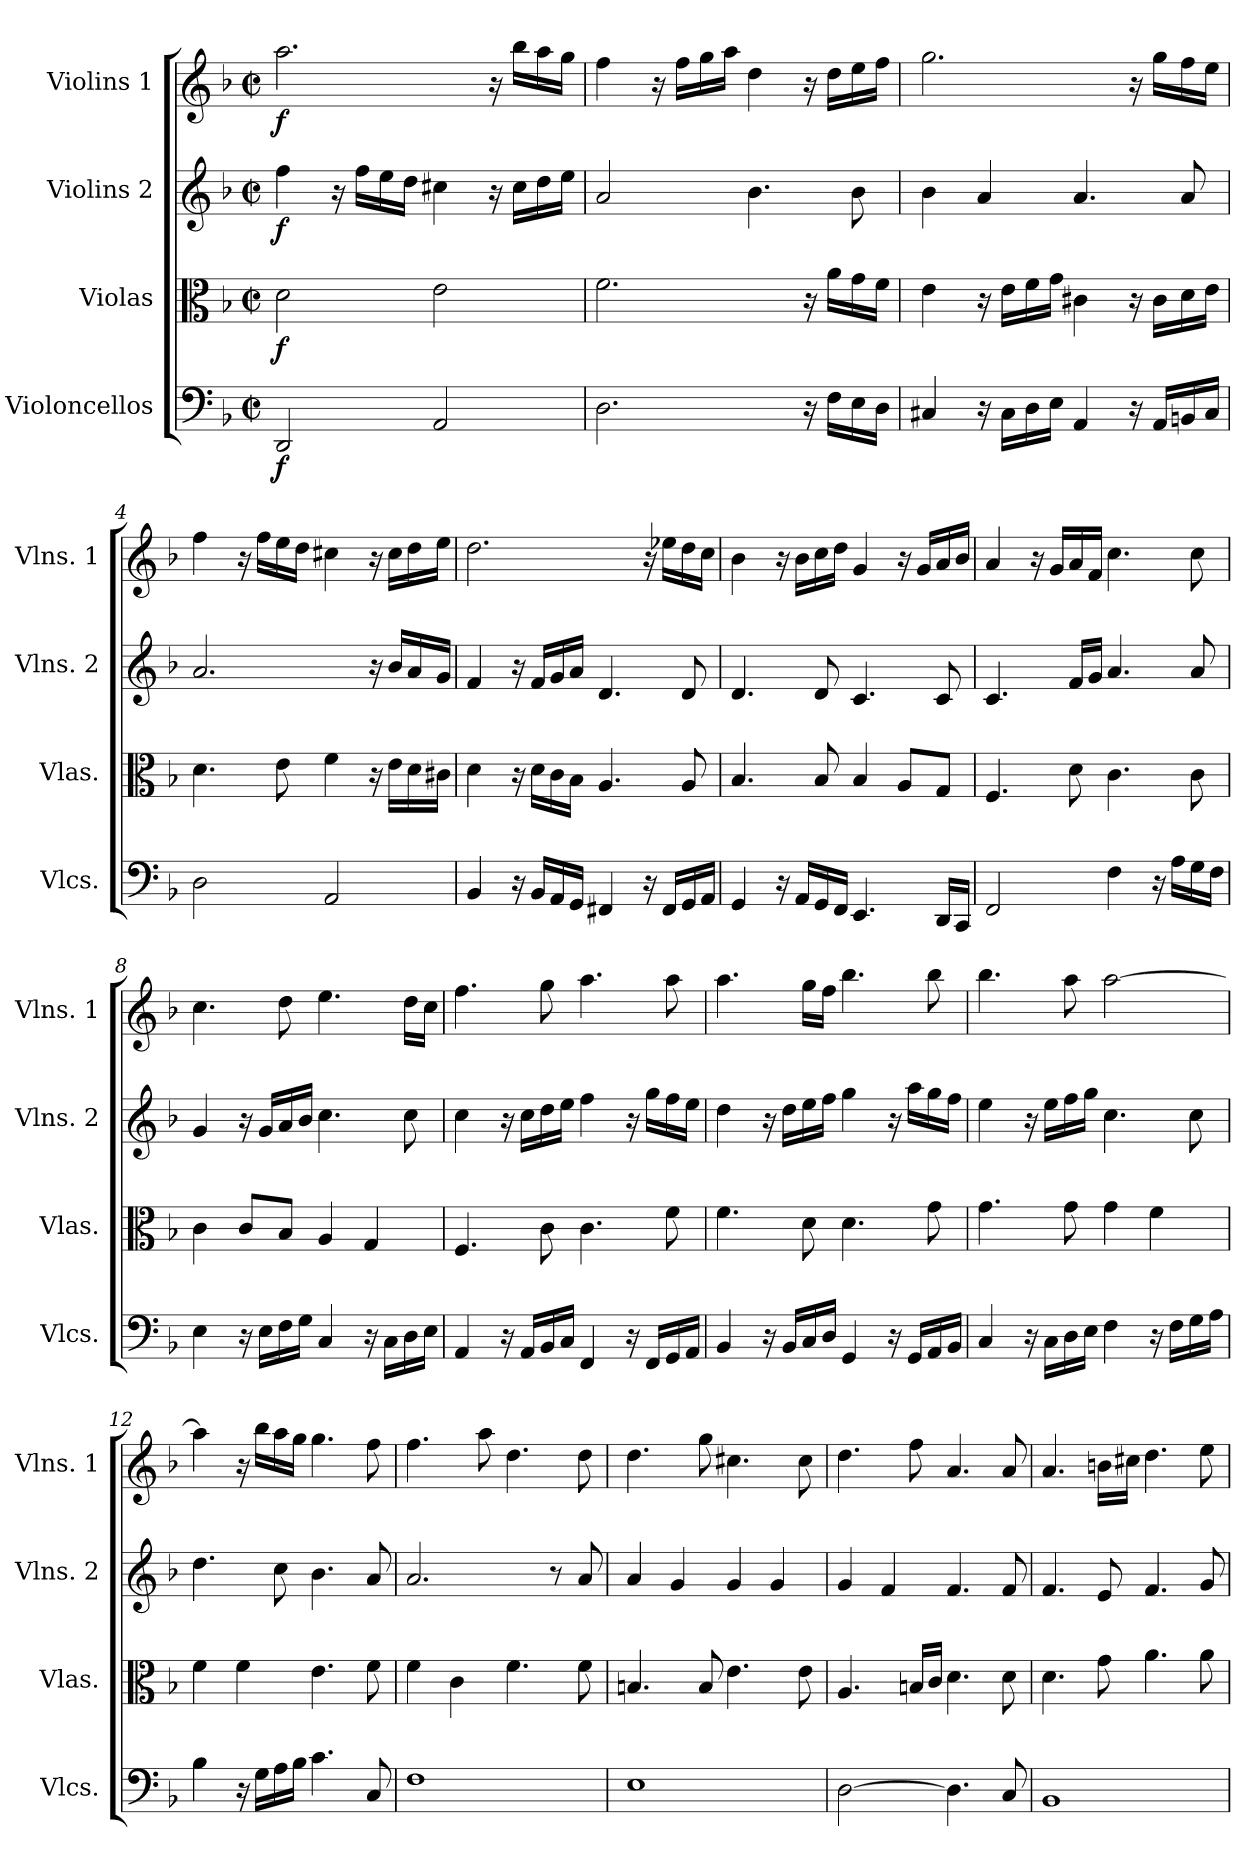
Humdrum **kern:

**kern	**dynam	**kern	**dynam	**kern	**dynam	**kern	**dynam
*part4	*part4	*part3	*part3	*part2	*part2	*part1	*part1
*staff4	*staff4	*staff3	*staff3	*staff2	*staff2	*staff1	*staff1
*I"Violoncellos	*	*I"Violas	*	*I"Violins 2	*	*I"Violins 1	*
*I'Vlcs.	*	*I'Vlas.	*	*I'Vlns. 2	*	*I'Vlns. 1	*
*clefF4	*	*clefC3	*	*clefG2	*	*clefG2	*
*k[b-]	*	*k[b-]	*	*k[b-]	*	*k[b-]	*
*F:	*	*F:	*	*F:	*	*F:	*
*M2/2	*	*M2/2	*	*M2/2	*	*M2/2	*
*met(c|)	*	*met(c|)	*	*met(c|)	*	*met(c|)	*
=1	=1	=1	=1	=1	=1	=1	=1
!	!LO:DY:b	!	!LO:DY:b	!	!LO:DY:b	!	!LO:DY:b
2DD/	f	2d\	f	4ff\	f	2.aa\	f
.	.	.	.	16r	.	.	.
.	.	.	.	16ff\LL	.	.	.
.	.	.	.	16ee\	.	.	.
.	.	.	.	16dd\JJ	.	.	.
2AA/	.	2e\	.	4cc#X\	.	.	.
.	.	.	.	16r	.	16r	.
.	.	.	.	16cc#\LL	.	16bb-\LL	.
.	.	.	.	16dd\	.	16aa\	.
.	.	.	.	16ee\JJ	.	16gg\JJ	.
=2	=2	=2	=2	=2	=2	=2	=2
2.D\	.	2.f\	.	2a/	.	4ff\	.
.	.	.	.	.	.	16r	.
.	.	.	.	.	.	16ff\LL	.
.	.	.	.	.	.	16gg\	.
.	.	.	.	.	.	16aa\JJ	.
.	.	.	.	4.b-\	.	4dd\	.
16r	.	16r	.	.	.	16r	.
16F\LL	.	16a\LL	.	.	.	16dd\LL	.
16E\	.	16g\	.	8b-\	.	16ee\	.
16D\JJ	.	16f\JJ	.	.	.	16ff\JJ	.
=3	=3	=3	=3	=3	=3	=3	=3
4C#X/	.	4e\	.	4b-\	.	2.gg\	.
16r	.	16r	.	4a/	.	.	.
16C#\LL	.	16e\LL	.	.	.	.	.
16D\	.	16f\	.	.	.	.	.
16E\JJ	.	16g\JJ	.	.	.	.	.
4AA/	.	4c#X\	.	4.a/	.	.	.
16r	.	16r	.	.	.	16r	.
16AA/LL	.	16c#\LL	.	.	.	16gg\LL	.
16BBn/	.	16d\	.	8a/	.	16ff\	.
16C#/JJ	.	16e\JJ	.	.	.	16ee\JJ	.
!!LO:LB:g=z
=4	=4	=4	=4	=4	=4	=4	=4
2D\	.	4.d\	.	2.a/	.	4ff\	.
.	.	.	.	.	.	16r	.
.	.	.	.	.	.	16ff\LL	.
.	.	8e\	.	.	.	16ee\	.
.	.	.	.	.	.	16dd\JJ	.
2AA/	.	4f\	.	.	.	4cc#X\	.
.	.	16r	.	16r	.	16r	.
.	.	16e\LL	.	16b-/LL	.	16cc#\LL	.
.	.	16d\	.	16a/	.	16dd\	.
.	.	16c#X\JJ	.	16g/JJ	.	16ee\JJ	.
=5	=5	=5	=5	=5	=5	=5	=5
4BB-/	.	4d\	.	4f/	.	2.dd\	.
16r	.	16r	.	16r	.	.	.
16BB-/LL	.	16d\LL	.	16f/LL	.	.	.
16AA/	.	16c\	.	16g/	.	.	.
16GG/JJ	.	16B-\JJ	.	16a/JJ	.	.	.
4FF#X/	.	4.A/	.	4.d/	.	.	.
16r	.	.	.	.	.	16r	.
16FF#/LL	.	.	.	.	.	16ee-X\LL	.
16GG/	.	8A/	.	8d/	.	16dd\	.
16AA/JJ	.	.	.	.	.	16cc\JJ	.
=6	=6	=6	=6	=6	=6	=6	=6
4GG/	.	4.B-/	.	4.d/	.	4b-\	.
16r	.	.	.	.	.	16r	.
16AA/LL	.	.	.	.	.	16b-\LL	.
16GG/	.	8B-/	.	8d/	.	16cc\	.
16FF/JJ	.	.	.	.	.	16dd\JJ	.
4.EE/	.	4B-/	.	4.c/	.	4g/	.
.	.	8A/L	.	.	.	16r	.
.	.	.	.	.	.	16g/LL	.
16DD/LL	.	8G/J	.	8c/	.	16a/	.
16CC/JJ	.	.	.	.	.	16b-/JJ	.
!!LO:PB:g=z
=7	=7	=7	=7	=7	=7	=7	=7
2FF/	.	4.F/	.	4.c/	.	4a/	.
.	.	.	.	.	.	16r	.
.	.	.	.	.	.	16g/LL	.
.	.	8d\	.	16f/LL	.	16a/	.
.	.	.	.	16g/JJ	.	16f/JJ	.
4F\	.	4.c\	.	4.a/	.	4.cc\	.
16r	.	.	.	.	.	.	.
16A\LL	.	.	.	.	.	.	.
16G\	.	8c\	.	8a/	.	8cc\	.
16F\JJ	.	.	.	.	.	.	.
=8	=8	=8	=8	=8	=8	=8	=8
4E\	.	4c\	.	4g/	.	4.cc\	.
16r	.	8c/L	.	16r	.	.	.
16E\LL	.	.	.	16g/LL	.	.	.
16F\	.	8B-/J	.	16a/	.	8dd\	.
16G\JJ	.	.	.	16b-/JJ	.	.	.
4C/	.	4A/	.	4.cc\	.	4.ee\	.
16r	.	4G/	.	.	.	.	.
16C\LL	.	.	.	.	.	.	.
16D\	.	.	.	8cc\	.	16dd\LL	.
16E\JJ	.	.	.	.	.	16cc\JJ	.
=9	=9	=9	=9	=9	=9	=9	=9
4AA/	.	4.F/	.	4cc\	.	4.ff\	.
16r	.	.	.	16r	.	.	.
16AA/LL	.	.	.	16cc\LL	.	.	.
16BB-/	.	8c\	.	16dd\	.	8gg\	.
16C/JJ	.	.	.	16ee\JJ	.	.	.
4FF/	.	4.c\	.	4ff\	.	4.aa\	.
16r	.	.	.	16r	.	.	.
16FF/LL	.	.	.	16gg\LL	.	.	.
16GG/	.	8f\	.	16ff\	.	8aa\	.
16AA/JJ	.	.	.	16ee\JJ	.	.	.
=10	=10	=10	=10	=10	=10	=10	=10
4BB-/	.	4.f\	.	4dd\	.	4.aa\	.
16r	.	.	.	16r	.	.	.
16BB-/LL	.	.	.	16dd\LL	.	.	.
16C/	.	8d\	.	16ee\	.	16gg\LL	.
16D/JJ	.	.	.	16ff\JJ	.	16ff\JJ	.
4GG/	.	4.d\	.	4gg\	.	4.bb-\	.
16r	.	.	.	16r	.	.	.
16GG/LL	.	.	.	16aa\LL	.	.	.
16AA/	.	8g\	.	16gg\	.	8bb-\	.
16BB-/JJ	.	.	.	16ff\JJ	.	.	.
!!LO:LB:g=z
=11	=11	=11	=11	=11	=11	=11	=11
4C/	.	4.g\	.	4ee\	.	4.bb-\	.
16r	.	.	.	16r	.	.	.
16C\LL	.	.	.	16ee\LL	.	.	.
16D\	.	8g\	.	16ff\	.	8aa\	.
16E\JJ	.	.	.	16gg\JJ	.	.	.
4F\	.	4g\	.	4.cc\	.	[2aa\	.
16r	.	4f\	.	.	.	.	.
16F\LL	.	.	.	.	.	.	.
16G\	.	.	.	8cc\	.	.	.
16A\JJ	.	.	.	.	.	.	.
=12	=12	=12	=12	=12	=12	=12	=12
4B-\	.	4f\	.	4.dd\	.	4aa\]	.
16r	.	4f\	.	.	.	16r	.
16G\LL	.	.	.	.	.	16bb-\LL	.
16A\	.	.	.	8cc\	.	16aa\	.
16B-\JJ	.	.	.	.	.	16gg\JJ	.
4.c\	.	4.e\	.	4.b-\	.	4.gg\	.
8C/	.	8f\	.	8a/	.	8ff\	.
=13	=13	=13	=13	=13	=13	=13	=13
1F	.	4f\	.	2.a/	.	4.ff\	.
.	.	4c\	.	.	.	.	.
.	.	.	.	.	.	8aa\	.
.	.	4.f\	.	.	.	4.dd\	.
.	.	.	.	8r	.	.	.
.	.	8f\	.	8a/	.	8dd\	.
=14	=14	=14	=14	=14	=14	=14	=14
1E	.	4.Bn/	.	4a/	.	4.dd\	.
.	.	.	.	4g/	.	.	.
.	.	8B/	.	.	.	8gg\	.
.	.	4.e\	.	4g/	.	4.cc#X\	.
.	.	.	.	4g/	.	.	.
.	.	8e\	.	.	.	8cc#\	.
=15	=15	=15	=15	=15	=15	=15	=15
[2D\	.	4.A/	.	4g/	.	4.dd\	.
.	.	.	.	4f/	.	.	.
.	.	16Bn/LL	.	.	.	8ff\	.
.	.	16c/JJ	.	.	.	.	.
4.D\]	.	4.d\	.	4.f/	.	4.a/	.
8C/	.	8d\	.	8f/	.	8a/	.
!!LO:LB:g=z
=16	=16	=16	=16	=16	=16	=16	=16
1BB-	.	4.d\	.	4.f/	.	4.a/	.
.	.	8g\	.	8e/	.	16bn\LL	.
.	.	.	.	.	.	16cc#X\JJ	.
.	.	4.a\	.	4.f/	.	4.dd\	.
.	.	8a\	.	8g/	.	8ee\	.
=	=	=	=	=	=	=	=
*-	*-	*-	*-	*-	*-	*-	*-
